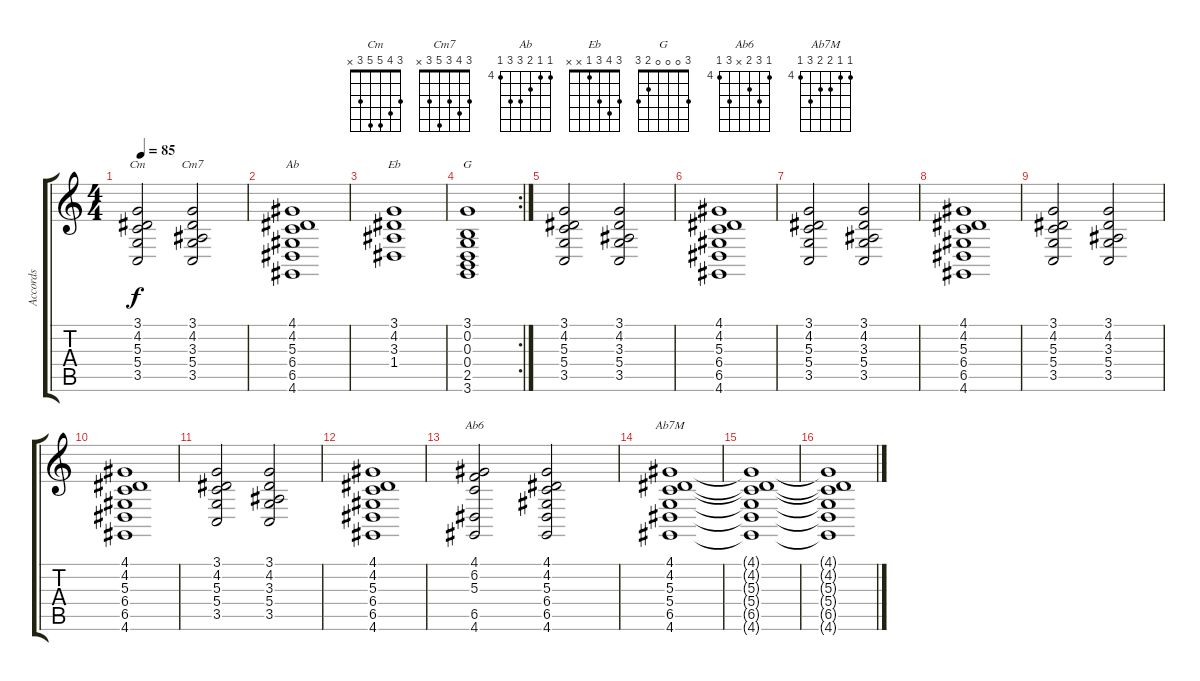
\track ("Accords" "Accords") {instrument stringensemble1}
\staff {score tabs}
\tuning (E4 B3 G3 D3 A2 E2) {hide}
\chord ("Cm" 3 4 5 5 3 x)
\chord ("Cm7" 3 4 3 5 3 x)
\chord ("Ab" 4 4 5 6 6 4) {firstfret 4}
\chord ("Eb" 3 4 3 1 x x)
\chord ("G" 3 0 0 0 2 3)
\chord ("Ab6" 4 6 5 x 6 4) {firstfret 4}
\chord ("Ab7M" 4 4 5 5 6 4) {firstfret 4}
\ts (4 4)
\tempo 85
\clef g2
\ks c
(3.1 4.2 5.3 5.4 3.5).2{ch "Cm" dy f} (3.1 4.2 3.3 5.4 3.5).2{ch "Cm7"} |
(4.1 4.2 5.3 6.4 6.5 4.6).1{ch "Ab"} |
(3.1 4.2 3.3 1.4).1{ch "Eb"} |
\rc 2
(3.1 0.2 0.3 0.4 2.5 3.6).1{ch "G"} |
(3.1 4.2 5.3 5.4 3.5).2 (3.1 4.2 3.3 5.4 3.5).2 |
(4.1 4.2 5.3 6.4 6.5 4.6).1 |
(3.1 4.2 5.3 5.4 3.5).2 (3.1 4.2 3.3 5.4 3.5).2 |
(4.1 4.2 5.3 6.4 6.5 4.6).1 |
(3.1 4.2 5.3 5.4 3.5).2 (3.1 4.2 3.3 5.4 3.5).2 |
(4.1 4.2 5.3 6.4 6.5 4.6).1 |
(3.1 4.2 5.3 5.4 3.5).2 (3.1 4.2 3.3 5.4 3.5).2 |
(4.1 4.2 5.3 6.4 6.5 4.6).1 |
(4.1 6.2 5.3 6.5 4.6).2{ch "Ab6"} (4.1 4.2 5.3 6.4 6.5 4.6).2 |
(4.1 4.2 5.3 5.4 6.5 4.6).1{ch "Ab7M"} |
(4.1{t} 4.2{t} 5.3{t} 5.4{t} 6.5{t} 4.6{t}).1 |
(4.1{t} 4.2{t} 5.3{t} 5.4{t} 6.5{t} 4.6{t}).1
